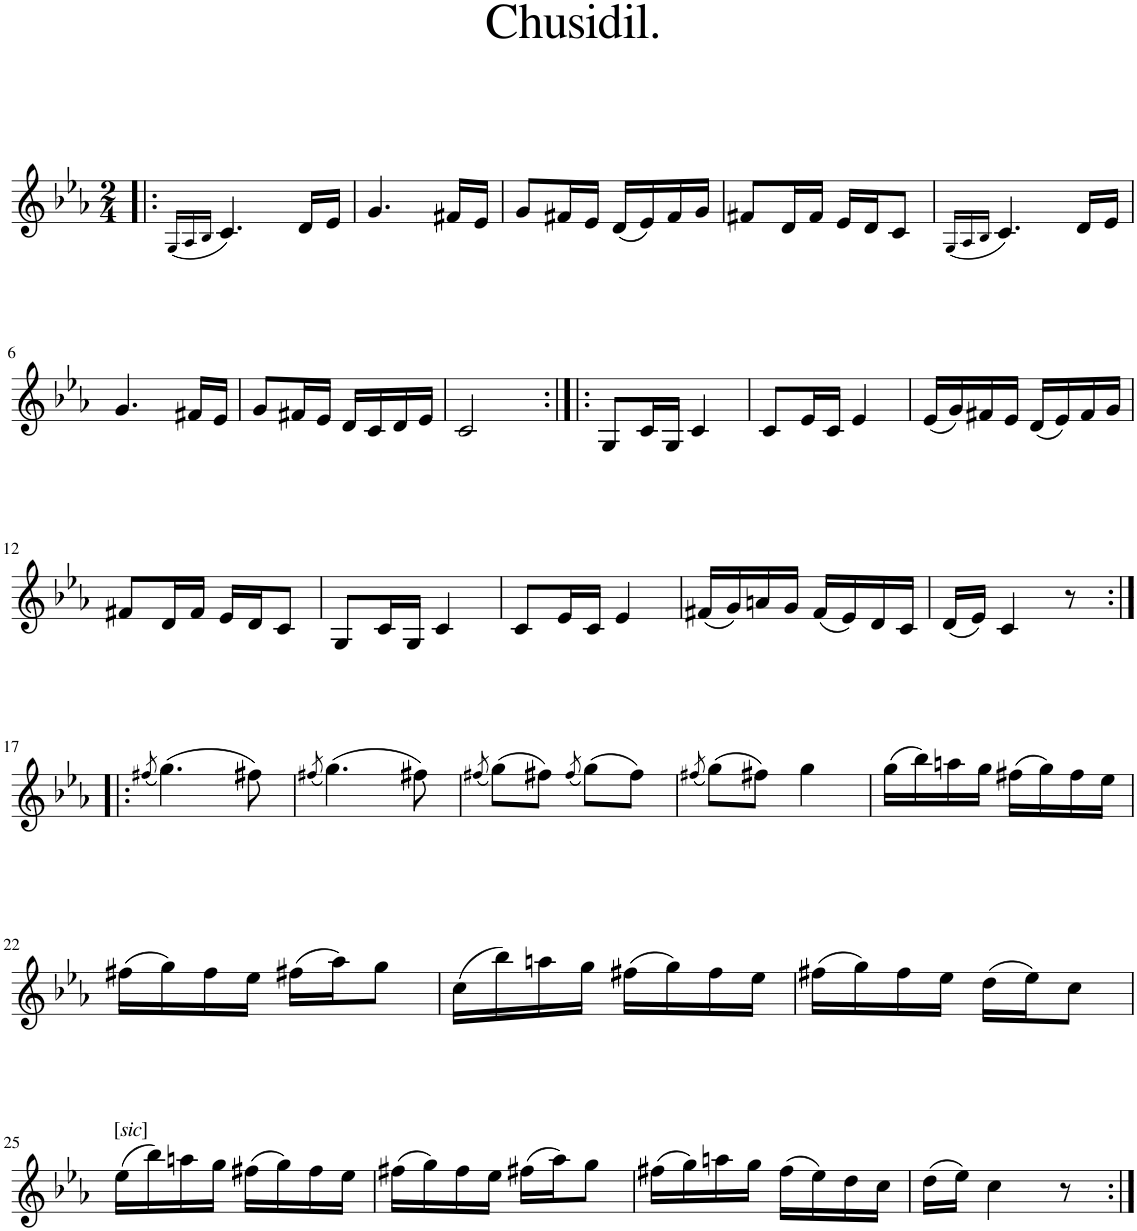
**kern
*part1
*staff1
*I"Piano
*I'Pno.
*clefG2
*k[b-e-a-]
*c:
*M2/4
=1!|:
(16qG/LL
16qA-/
16qB-/JJ
4.c/)
16d/LL
16e-/JJ
=2
4.g/
16f#X/LL
16e-/JJ
=3
8g/L
16f#X/L
16e-/JJ
(16d/LL
16e-/)
16f#/
16g/JJ
=4
8f#X/L
16d/L
16f#/JJ
16e-/LL
16d/J
8c/J
=5
(16qG/LL
16qA-/
16qB-/JJ
4.c/)
16d/LL
16e-/JJ
!!LO:LB:g=z
=6
4.g/
16f#X/LL
16e-/JJ
=7
8g/L
16f#X/L
16e-/JJ
16d/LL
16c/
16d/
16e-/JJ
=8
2c/
=9:|!|:
8G/L
16c/L
16G/JJ
4c/
=10
8c/L
16e-/L
16c/JJ
4e-/
=11
(16e-/LL
16g/)
16f#X/
16e-/JJ
(16d/LL
16e-/)
16f#/
16g/JJ
!!LO:LB:g=z
=12
8f#X/L
16d/L
16f#/JJ
16e-/LL
16d/J
8c/J
=13
8G/L
16c/L
16G/JJ
4c/
=14
8c/L
16e-/L
16c/JJ
4e-/
=15
(16f#X/LL
16g/)
16an/
16g/JJ
(16f#/LL
16e-/)
16d/
16c/JJ
=16
(16d/LL
16e-/JJ)
4c/
8r
!!LO:LB:g=z
=17:|!|:
(8qff#X/
(4.gg\)
8ff#X\)
=18
(8qff#X/
(4.gg\)
8ff#X\)
=19
(8qff#X/
(8gg\L)
8ff#X\J)
(8qff#/
(8gg\L)
8ff#\J)
=20
(8qff#X/
(8gg\L)
8ff#X\J)
4gg\
=21
(16gg\LL
16bb-\)
16aan\
16gg\JJ
(16ff#X\LL
16gg\)
16ff#\
16ee-\JJ
!!LO:LB:g=z
=22
(16ff#X\LL
16gg\)
16ff#\
16ee-\JJ
(16ff#X\LL
16aa-\J)
8gg\J
=23
(16cc\LL
16bb-\)
16aan\
16gg\JJ
(16ff#X\LL
16gg\)
16ff#\
16ee-\JJ
=24
(16ff#X\LL
16gg\)
16ff#\
16ee-\JJ
(16dd\LL
16ee-\J)
8cc\J
!!LO:LB:g=z
=25
!LO:TX:a:t=[
!LO:TX:a:i:t=sic
!LO:TX:a:t=]
(16ee-\LL
16bb-\)
16aan\
16gg\JJ
(16ff#X\LL
16gg\)
16ff#\
16ee-\JJ
=26
(16ff#X\LL
16gg\)
16ff#\
16ee-\JJ
(16ff#X\LL
16aa-\J)
8gg\J
=27
(16ff#X\LL
16gg\)
16aan\
16gg\JJ
(16ff#\LL
16ee-\)
16dd\
16cc\JJ
=28
(16dd\LL
16ee-\JJ)
4cc\
8r
=:|!
*-
